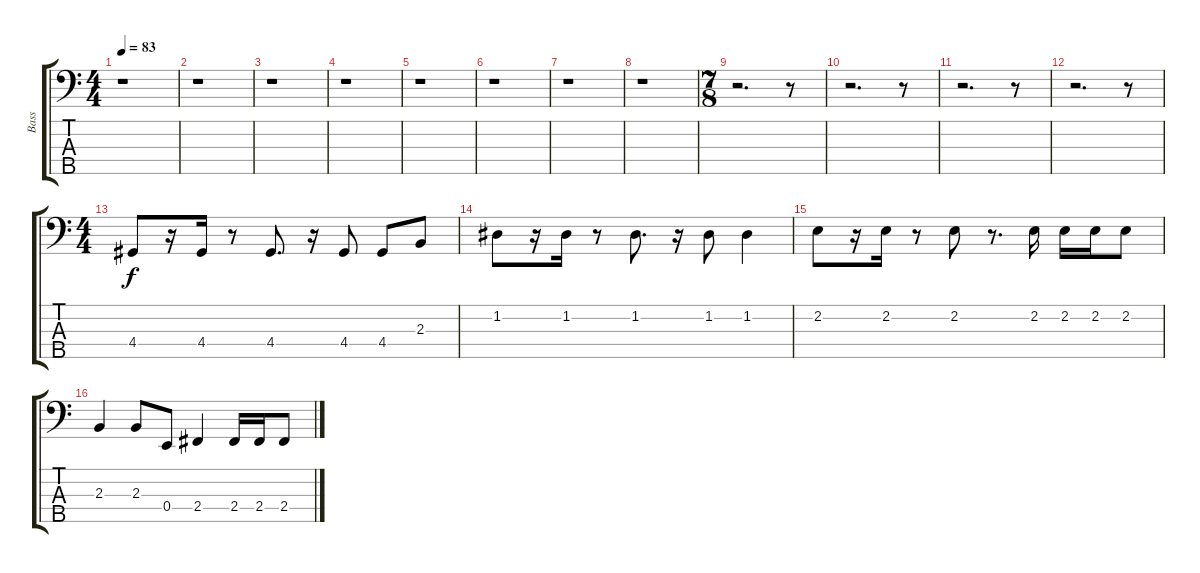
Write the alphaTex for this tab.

\track ("Bass" "Bass") {instrument fretlessbass}
\staff {score tabs}
\tuning (G2 D2 A1 E1 B0) {hide}
\ts (4 4)
\tempo 83
\clef f4
\ks c
r.1{dy f} |
r.1 |
r.1 |
r.1 |
r.1 |
r.1 |
r.1 |
r.1 |
\ts (7 8)
r.2{d} r.8 |
r.2{d} r.8 |
r.2{d} r.8 |
r.2{d} r.8 |
\ts (4 4)
4.4.8 r.16 4.4.16 r.8 4.4.8{d} r.16 4.4.8 4.4.8 2.3.8 |
1.2.8 r.16 1.2.16 r.8 1.2.8{d} r.16 1.2.8 1.2.4 |
2.2.8 r.16 2.2.16 r.8 2.2.8 r.8{d} 2.2.16 2.2.16 2.2.16 2.2.8 |
2.3.4 2.3.8 0.4.8 2.4.4 2.4.16 2.4.16 2.4.8
